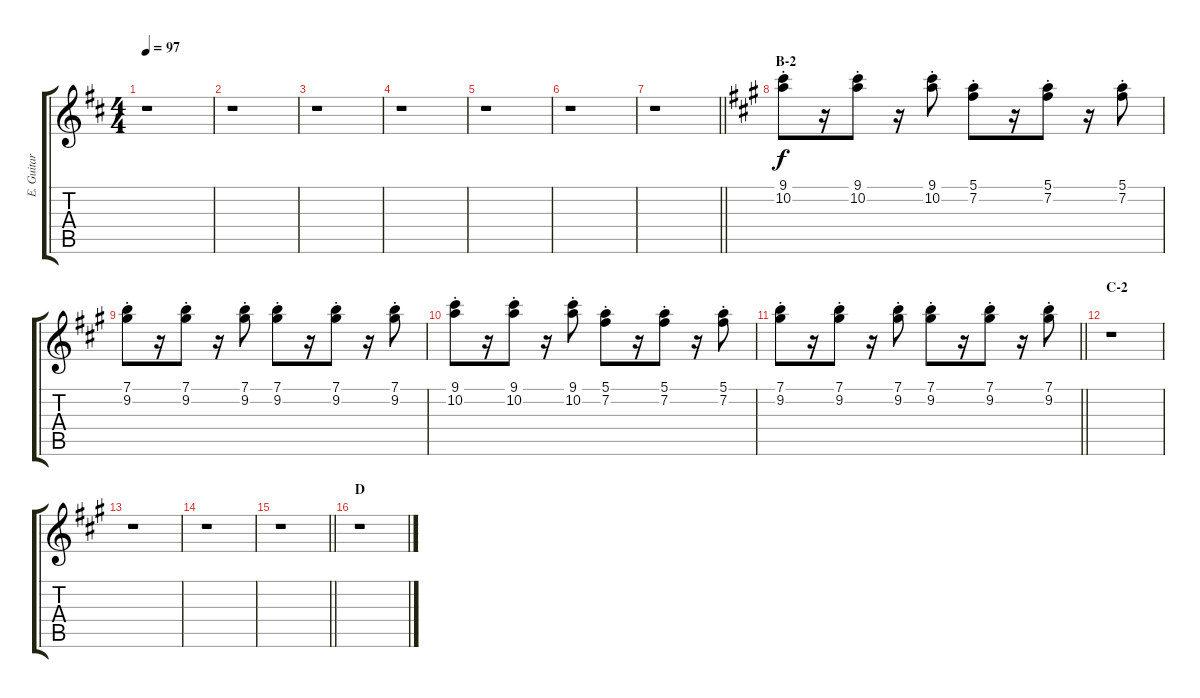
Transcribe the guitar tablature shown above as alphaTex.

\track ("E. Guitar I" "E. Guitar ") {instrument overdrivenguitar}
\staff {score tabs}
\tuning (E4 B3 G3 D3 A2 E2) {hide}
\ts (4 4)
\tempo 97
\clef g2
\ks d
r.1{dy fff} |
r.1 |
r.1 |
r.1 |
r.1 |
r.1 |
\barLineRight lightlight
r.1 |
\section ("" "B-2")
\ks a
(9.1{st} 10.2{st}).8{dy f volume 11} r.16 (9.1{st} 10.2{st}).8 r.16 (9.1{st} 10.2{st}).8 (5.1{st} 7.2{st}).8 r.16 (5.1{st} 7.2{st}).8 r.16 (5.1{st} 7.2{st}).8 |
(7.1{st} 9.2{st}).8 r.16 (7.1{st} 9.2{st}).8 r.16 (7.1{st} 9.2{st}).8 (7.1{st} 9.2{st}).8 r.16 (7.1{st} 9.2{st}).8 r.16 (7.1{st} 9.2{st}).8 |
(9.1{st} 10.2{st}).8 r.16 (9.1{st} 10.2{st}).8 r.16 (9.1{st} 10.2{st}).8 (5.1{st} 7.2{st}).8 r.16 (5.1{st} 7.2{st}).8 r.16 (5.1{st} 7.2{st}).8 |
\barLineRight lightlight
(7.1{st} 9.2{st}).8 r.16 (7.1{st} 9.2{st}).8 r.16 (7.1{st} 9.2{st}).8 (7.1{st} 9.2{st}).8 r.16 (7.1{st} 9.2{st}).8 r.16 (7.1{st} 9.2{st}).8 |
\section ("" "C-2")
r.1 |
r.1 |
r.1 |
\barLineRight lightlight
r.1 |
\section ("" "D")
r.1
